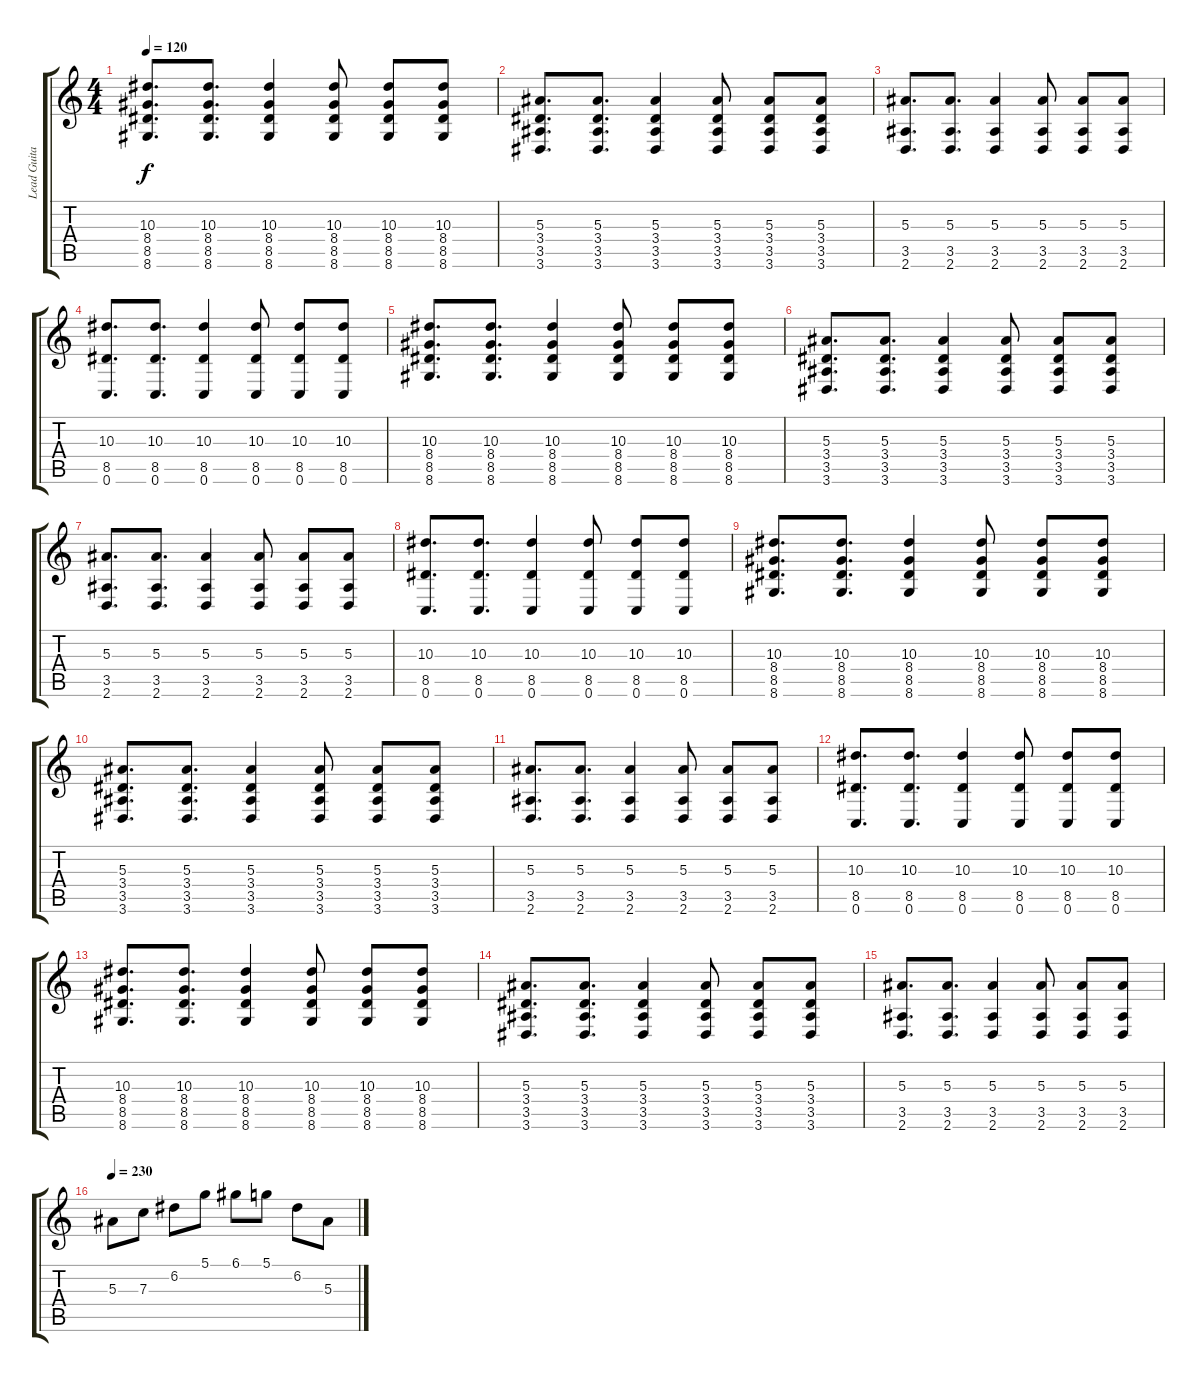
\track ("Lead Guitar 2" "Lead Guita") {instrument distortionguitar}
\staff {score tabs}
\tuning (D4 A3 F3 C3 G2 C2) {hide}
\ts (4 4)
\tempo 120
\clef g2
\ks c
(10.3 8.4 8.5 8.6).8{d dy f} (10.3 8.4 8.5 8.6).8{d} (10.3 8.4 8.5 8.6).4 (10.3 8.4 8.5 8.6).8 (10.3 8.4 8.5 8.6).8 (10.3 8.4 8.5 8.6).8 |
(5.3 3.4 3.5 3.6).8{d} (5.3 3.4 3.5 3.6).8{d} (5.3 3.4 3.5 3.6).4 (5.3 3.4 3.5 3.6).8 (5.3 3.4 3.5 3.6).8 (5.3 3.4 3.5 3.6).8 |
(5.3 3.5 2.6).8{d} (5.3 3.5 2.6).8{d} (5.3 3.5 2.6).4 (5.3 3.5 2.6).8 (5.3 3.5 2.6).8 (5.3 3.5 2.6).8 |
(10.3 8.5 0.6).8{d} (10.3 8.5 0.6).8{d} (10.3 8.5 0.6).4 (10.3 8.5 0.6).8 (10.3 8.5 0.6).8 (10.3 8.5 0.6).8 |
(10.3 8.4 8.5 8.6).8{d} (10.3 8.4 8.5 8.6).8{d} (10.3 8.4 8.5 8.6).4 (10.3 8.4 8.5 8.6).8 (10.3 8.4 8.5 8.6).8 (10.3 8.4 8.5 8.6).8 |
(5.3 3.4 3.5 3.6).8{d} (5.3 3.4 3.5 3.6).8{d} (5.3 3.4 3.5 3.6).4 (5.3 3.4 3.5 3.6).8 (5.3 3.4 3.5 3.6).8 (5.3 3.4 3.5 3.6).8 |
(5.3 3.5 2.6).8{d} (5.3 3.5 2.6).8{d} (5.3 3.5 2.6).4 (5.3 3.5 2.6).8 (5.3 3.5 2.6).8 (5.3 3.5 2.6).8 |
(10.3 8.5 0.6).8{d} (10.3 8.5 0.6).8{d} (10.3 8.5 0.6).4 (10.3 8.5 0.6).8 (10.3 8.5 0.6).8 (10.3 8.5 0.6).8 |
(10.3 8.4 8.5 8.6).8{d} (10.3 8.4 8.5 8.6).8{d} (10.3 8.4 8.5 8.6).4 (10.3 8.4 8.5 8.6).8 (10.3 8.4 8.5 8.6).8 (10.3 8.4 8.5 8.6).8 |
(5.3 3.4 3.5 3.6).8{d} (5.3 3.4 3.5 3.6).8{d} (5.3 3.4 3.5 3.6).4 (5.3 3.4 3.5 3.6).8 (5.3 3.4 3.5 3.6).8 (5.3 3.4 3.5 3.6).8 |
(5.3 3.5 2.6).8{d} (5.3 3.5 2.6).8{d} (5.3 3.5 2.6).4 (5.3 3.5 2.6).8 (5.3 3.5 2.6).8 (5.3 3.5 2.6).8 |
(10.3 8.5 0.6).8{d} (10.3 8.5 0.6).8{d} (10.3 8.5 0.6).4 (10.3 8.5 0.6).8 (10.3 8.5 0.6).8 (10.3 8.5 0.6).8 |
(10.3 8.4 8.5 8.6).8{d} (10.3 8.4 8.5 8.6).8{d} (10.3 8.4 8.5 8.6).4 (10.3 8.4 8.5 8.6).8 (10.3 8.4 8.5 8.6).8 (10.3 8.4 8.5 8.6).8 |
(5.3 3.4 3.5 3.6).8{d} (5.3 3.4 3.5 3.6).8{d} (5.3 3.4 3.5 3.6).4 (5.3 3.4 3.5 3.6).8 (5.3 3.4 3.5 3.6).8 (5.3 3.4 3.5 3.6).8 |
(5.3 3.5 2.6).8{d} (5.3 3.5 2.6).8{d} (5.3 3.5 2.6).4 (5.3 3.5 2.6).8 (5.3 3.5 2.6).8 (5.3 3.5 2.6).8 |
\tempo 230
5.3.8 7.3.8 6.2.8 5.1.8 6.1.8 5.1.8 6.2.8 5.3.8
